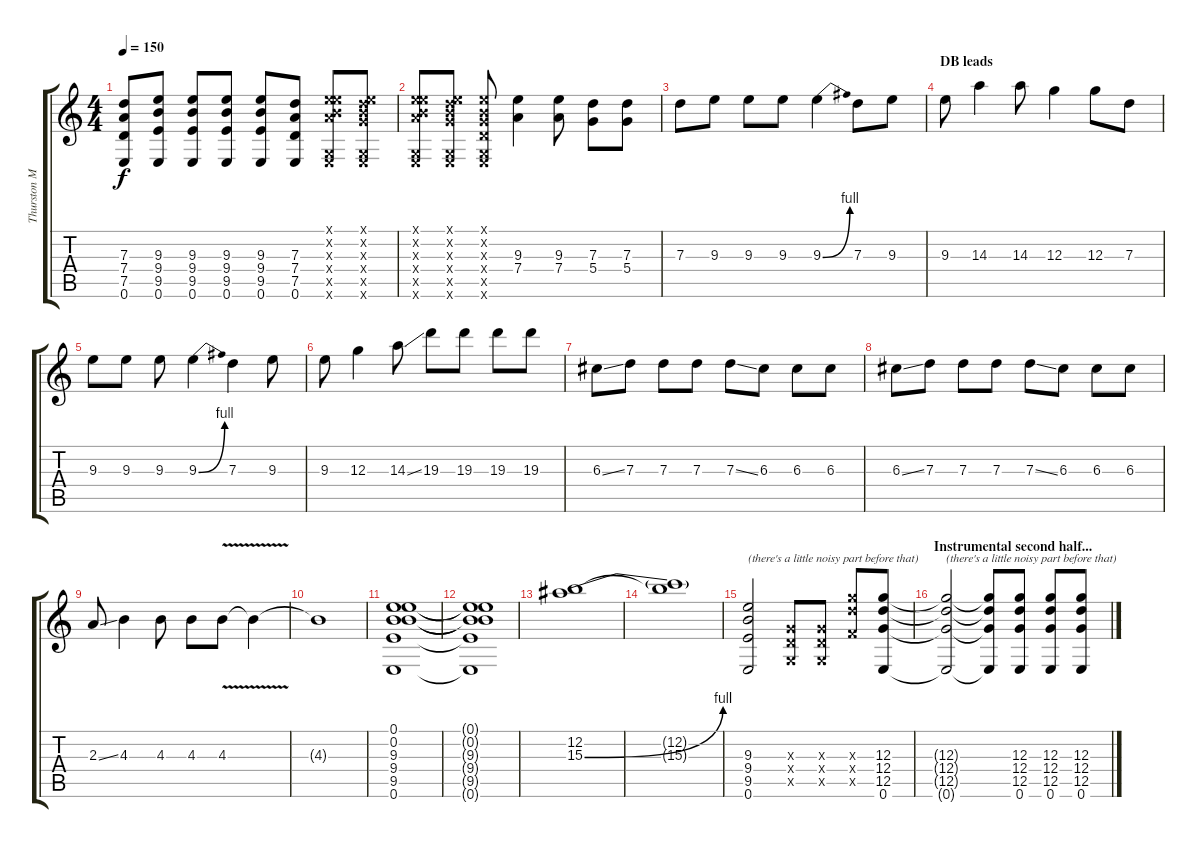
\track ("Thurston Moore" "Thurston M") {instrument overdrivenguitar}
\staff {score tabs}
\tuning (E4 B3 G3 D3 G2 E2) {hide}
\ts (4 4)
\tempo 150
\clef g2
\ks c
(7.3 7.4 7.5 0.6).8{dy f} (9.3 9.4 9.5 0.6).8 (9.3 9.4 9.5 0.6).8 (9.3 9.4 9.5 0.6).8 (9.3 9.4 9.5 0.6).8 (7.3 7.4 7.5 0.6).8 (0.1{x} 0.2{x} 9.3{x} 7.4{x} 0.5{x} 0.6{x}).8 (0.1{x} 0.2{x} 7.3{x} 5.4{x} 0.5{x} 0.6{x}).8 |
(0.1{x} 0.2{x} 9.3{x} 7.4{x} 0.5{x} 0.6{x}).8 (0.1{x} 0.2{x} 7.3{x} 5.4{x} 0.5{x} 0.6{x}).8 (0.1{x} 0.2{x} 0.3{x} 0.4{x} 0.5{x} 0.6{x}).8 (9.3 7.4).4 (9.3 7.4).8 (7.3 5.4).8 (7.3 5.4).8 |
7.3.8 9.3.8 9.3.8 9.3.8 9.3{be (bend 0 0 60 4)}.4 7.3.8 9.3.8 |
\section ("" "DB leads")
9.3.8 14.3.4 14.3.8 12.3.4 12.3.8 7.3.8 |
9.3.8 9.3.8 9.3.8 9.3{be (bend 0 0 60 4)}.4 7.3.4 9.3.8 |
9.3.8 12.3.4 14.3{ss}.8 19.3.8 19.3.8 19.3.8 19.3.8 |
6.3{ss}.8 7.3.8 7.3.8 7.3.8 7.3{ss}.8 6.3.8 6.3.8 6.3.8 |
6.3{ss}.8 7.3.8 7.3.8 7.3.8 7.3{ss}.8 6.3.8 6.3.8 6.3.8 |
2.3{ss}.8 4.3.4 4.3.8 4.3.8 4.3{v}.8 4.3{t}.4 |
4.3{t}.1 |
(0.1 0.2 9.3 9.4 9.5 0.6).1 |
(0.1{t} 0.2{t} 9.3{t} 9.4{t} 9.5{t} 0.6{t}).1 |
(12.2 15.3{be (bend 0 0 60 4)}).1 |
(12.2{t} 15.3{t}).1 |
(9.3 9.4 9.5 0.6).2{txt "(there's a little noisy part before that)"} (0.3{x} 0.4{x} 0.5{x}).8 (0.3{x} 0.4{x} 0.5{x}).8 (12.3{x} 12.4{x} 10.5{x}).8 (12.3 12.4 12.5 0.6).8 |
\section ("" "Instrumental second half...")
(12.3{t} 12.4{t} 12.5{t} 0.6{t}).2{txt "(there's a little noisy part before that)"} (12.3{t} 12.4{t} 12.5{t} 0.6{t}).8 (12.3 12.4 12.5 0.6).8 (12.3 12.4 12.5 0.6).8 (12.3 12.4 12.5 0.6).8
